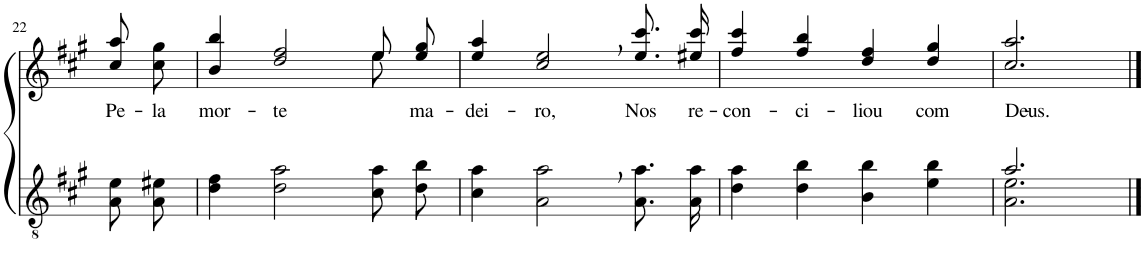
**kern	**kern	**text
*part2	*part1	*part1
*staff2	*staff1	*staff1
*I"Parte III e IV	*I"Parte I e II	*
!!LO:PB:g=z
*clefGv2	*clefG2	*
*Trd5c9	*Trd5c9	*
*k[f#c#g#]	*k[f#c#g#]	*
*M4/4	*M4/4	*
=22	=22	=22
!	!	!LO:LY:b
8A\ 8e\L	8cc#\ 8aa\L	Pe-
!	!	!LO:LY:b
8A\ 8e#X\J	8cc#\ 8gg#\J	-la
=23	=23	=23
!	!	!LO:LY:b
*	*^	*
4d\ 4f#\	4b/ 4bb/	2.ryy	-mor-
!	!	!	!LO:LY:b
2d\ 2a\	2dd/ 2ff#/	.	-te
8c#\ 8a\L	8ee\L	8ee\	.
!	!	!	!LO:LY:b
8d\ 8b\J	8ee\ 8gg#\J	8ryy	ma-
=24	=24	=24	=24
!	!	!	!LO:LY:b
*	*v	*v	*
4c#\ 4a\	4ee/ 4aa/	-dei-
!	!	!LO:LY:b
2A\, 2a\,	2cc#/, 2ee/,	-ro,
!	!	!LO:LY:b
8.A\ 8.a\L	8.ee\ 8.ccc#\L	Nos
!	!	!LO:LY:b
16A\ 16a\Jk	16ee#X\ 16ccc#\Jk	re-
=25	=25	=25
!	!	!LO:LY:b
4d\ 4a\	4ff#/ 4ccc#/	-con-
!	!	!LO:LY:b
4d\ 4b\	4ff#/ 4bb/	-ci-
!	!	!LO:LY:b
4B\ 4b\	4dd/ 4ff#/	-liou
!	!	!LO:LY:b
4e\ 4b\	4dd/ 4gg#/	com
=26	=26	=26
*^	*	*
!	!	!	!LO:LY:b
2.a/	2.A\ 2.e\	2.cc#/ 2.aa/	Deus.-
*v	*v	*	*
==	==	==
*-	*-	*-
